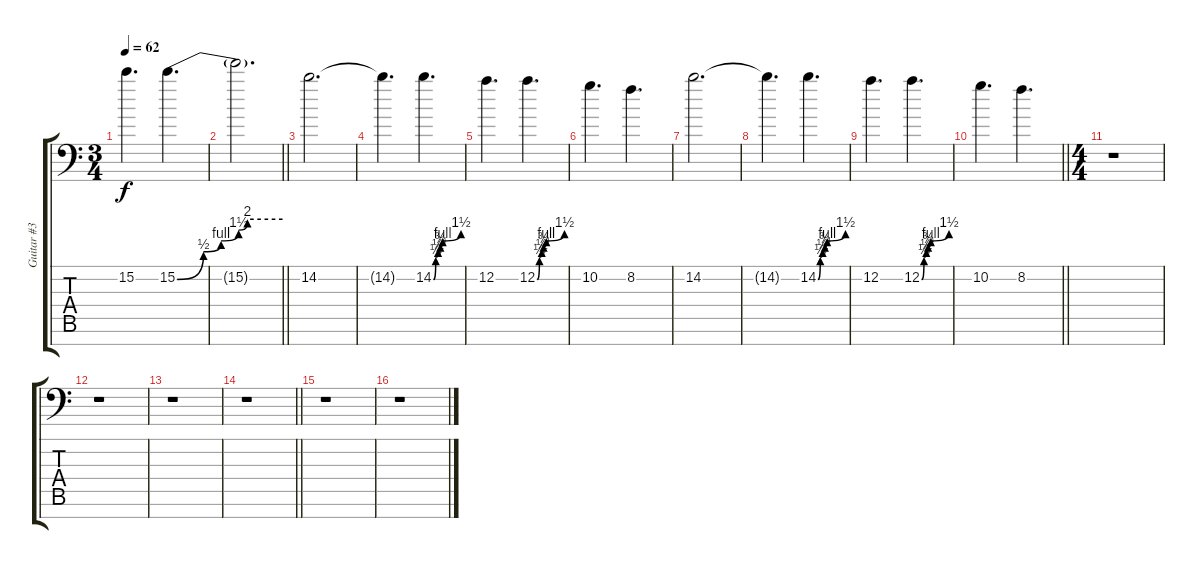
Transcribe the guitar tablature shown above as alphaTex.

\track ("Guitar #3" "Guitar #3") {instrument overdrivenguitar}
\staff {score tabs}
\tuning (D4 A3 F3 C3 G2 D2 A1) {hide}
\ts (3 4)
\tempo 62
\clef f4
\ks c
15.2.4{d dy f} 15.2{be (custom 0 0 15 2 25 4 35 6 40 8 60 8)}.4{d} |
\barLineRight lightlight
15.2{t}.2{d} |
14.2.2{d} |
14.2{t}.4{d} 14.2{be (custom 0 0 5 1 10 2 15 3 20 4 60 6)}.4{d} |
12.2.4{d} 12.2{be (custom 0 0 5 1 10 2 14 3 20 4 60 6)}.4{d} |
10.2.4{d} 8.2.4{d} |
14.2.2{d} |
14.2{t}.4{d} 14.2{be (custom 0 0 5 1 10 2 15 3 20 4 60 6)}.4{d} |
12.2.4{d} 12.2{be (custom 0 0 5 1 10 2 14 3 20 4 60 6)}.4{d} |
\barLineRight lightlight
10.2.4{d} 8.2.4{d} |
\ts (4 4)
r.1 |
r.1 |
r.1 |
\barLineRight lightlight
r.1 |
r.1 |
r.1
